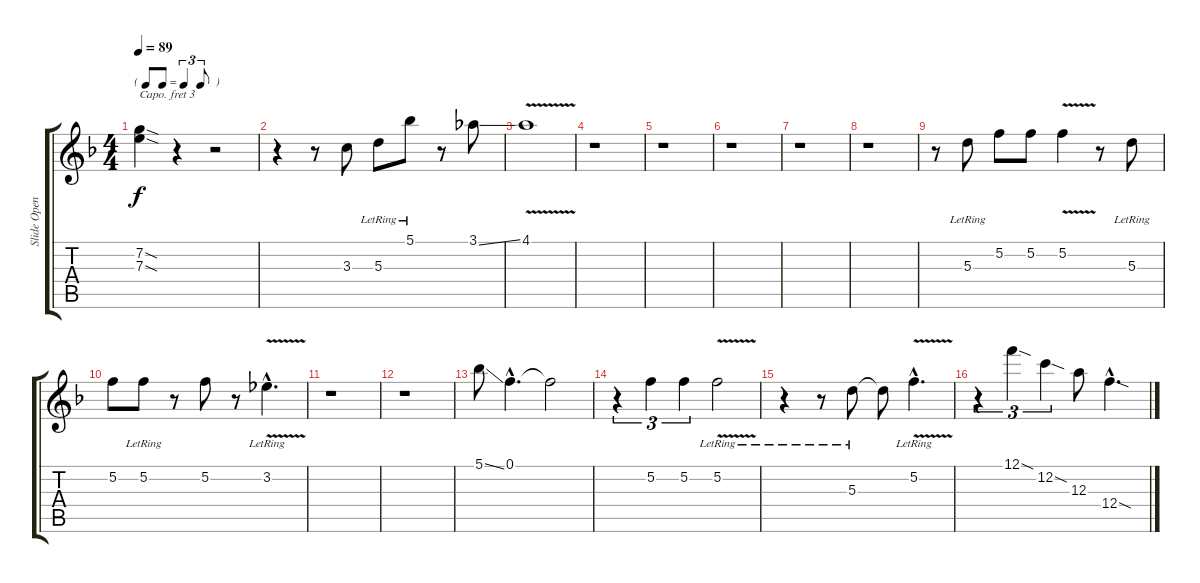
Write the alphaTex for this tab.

\track ("Slide Open D Capo 3" "Slide Open") {instrument distortionguitar}
\staff {score tabs}
\capo 3
\tuning (D4 A3 Gb3 D3 A2 D2) {hide}
\ts (4 4)
\tf triplet8th
\tempo 89
\clef g2
\ks f
(7.2{sod} 7.3{sod}).4{dy f} r.4 r.2 |
r.4 r.8 3.3.8 5.3{lr}.8 5.1{lr}.8 r.8 3.1{ss}.8 |
4.1{v}.1 |
r.1 |
r.1 |
r.1 |
r.1 |
r.1 |
r.8 5.3{lr}.8 5.2.8 5.2.8 5.2{v}.4 r.8 5.3{lr}.8 |
5.2.8 5.2{lr}.8 r.8 5.2.8 r.8 3.2{v hac lr}.4{d} |
r.1 |
r.1 |
5.1{ss}.8 0.1{hac}.4{d} 0.1{t}.2 |
r.4{tu (3 2)} 5.2.4{tu (3 2)} 5.2.4{tu (3 2)} 5.2{v lr}.2 |
r.4 r.8 5.3{lr}.8 5.3{t}.8 5.2{v hac lr}.4{d} |
r.4{tu (3 2)} 12.1{sod}.4{tu (3 2)} 12.2{sod}.4{tu (3 2)} 12.3.8 12.4{sod hac}.4{d}
